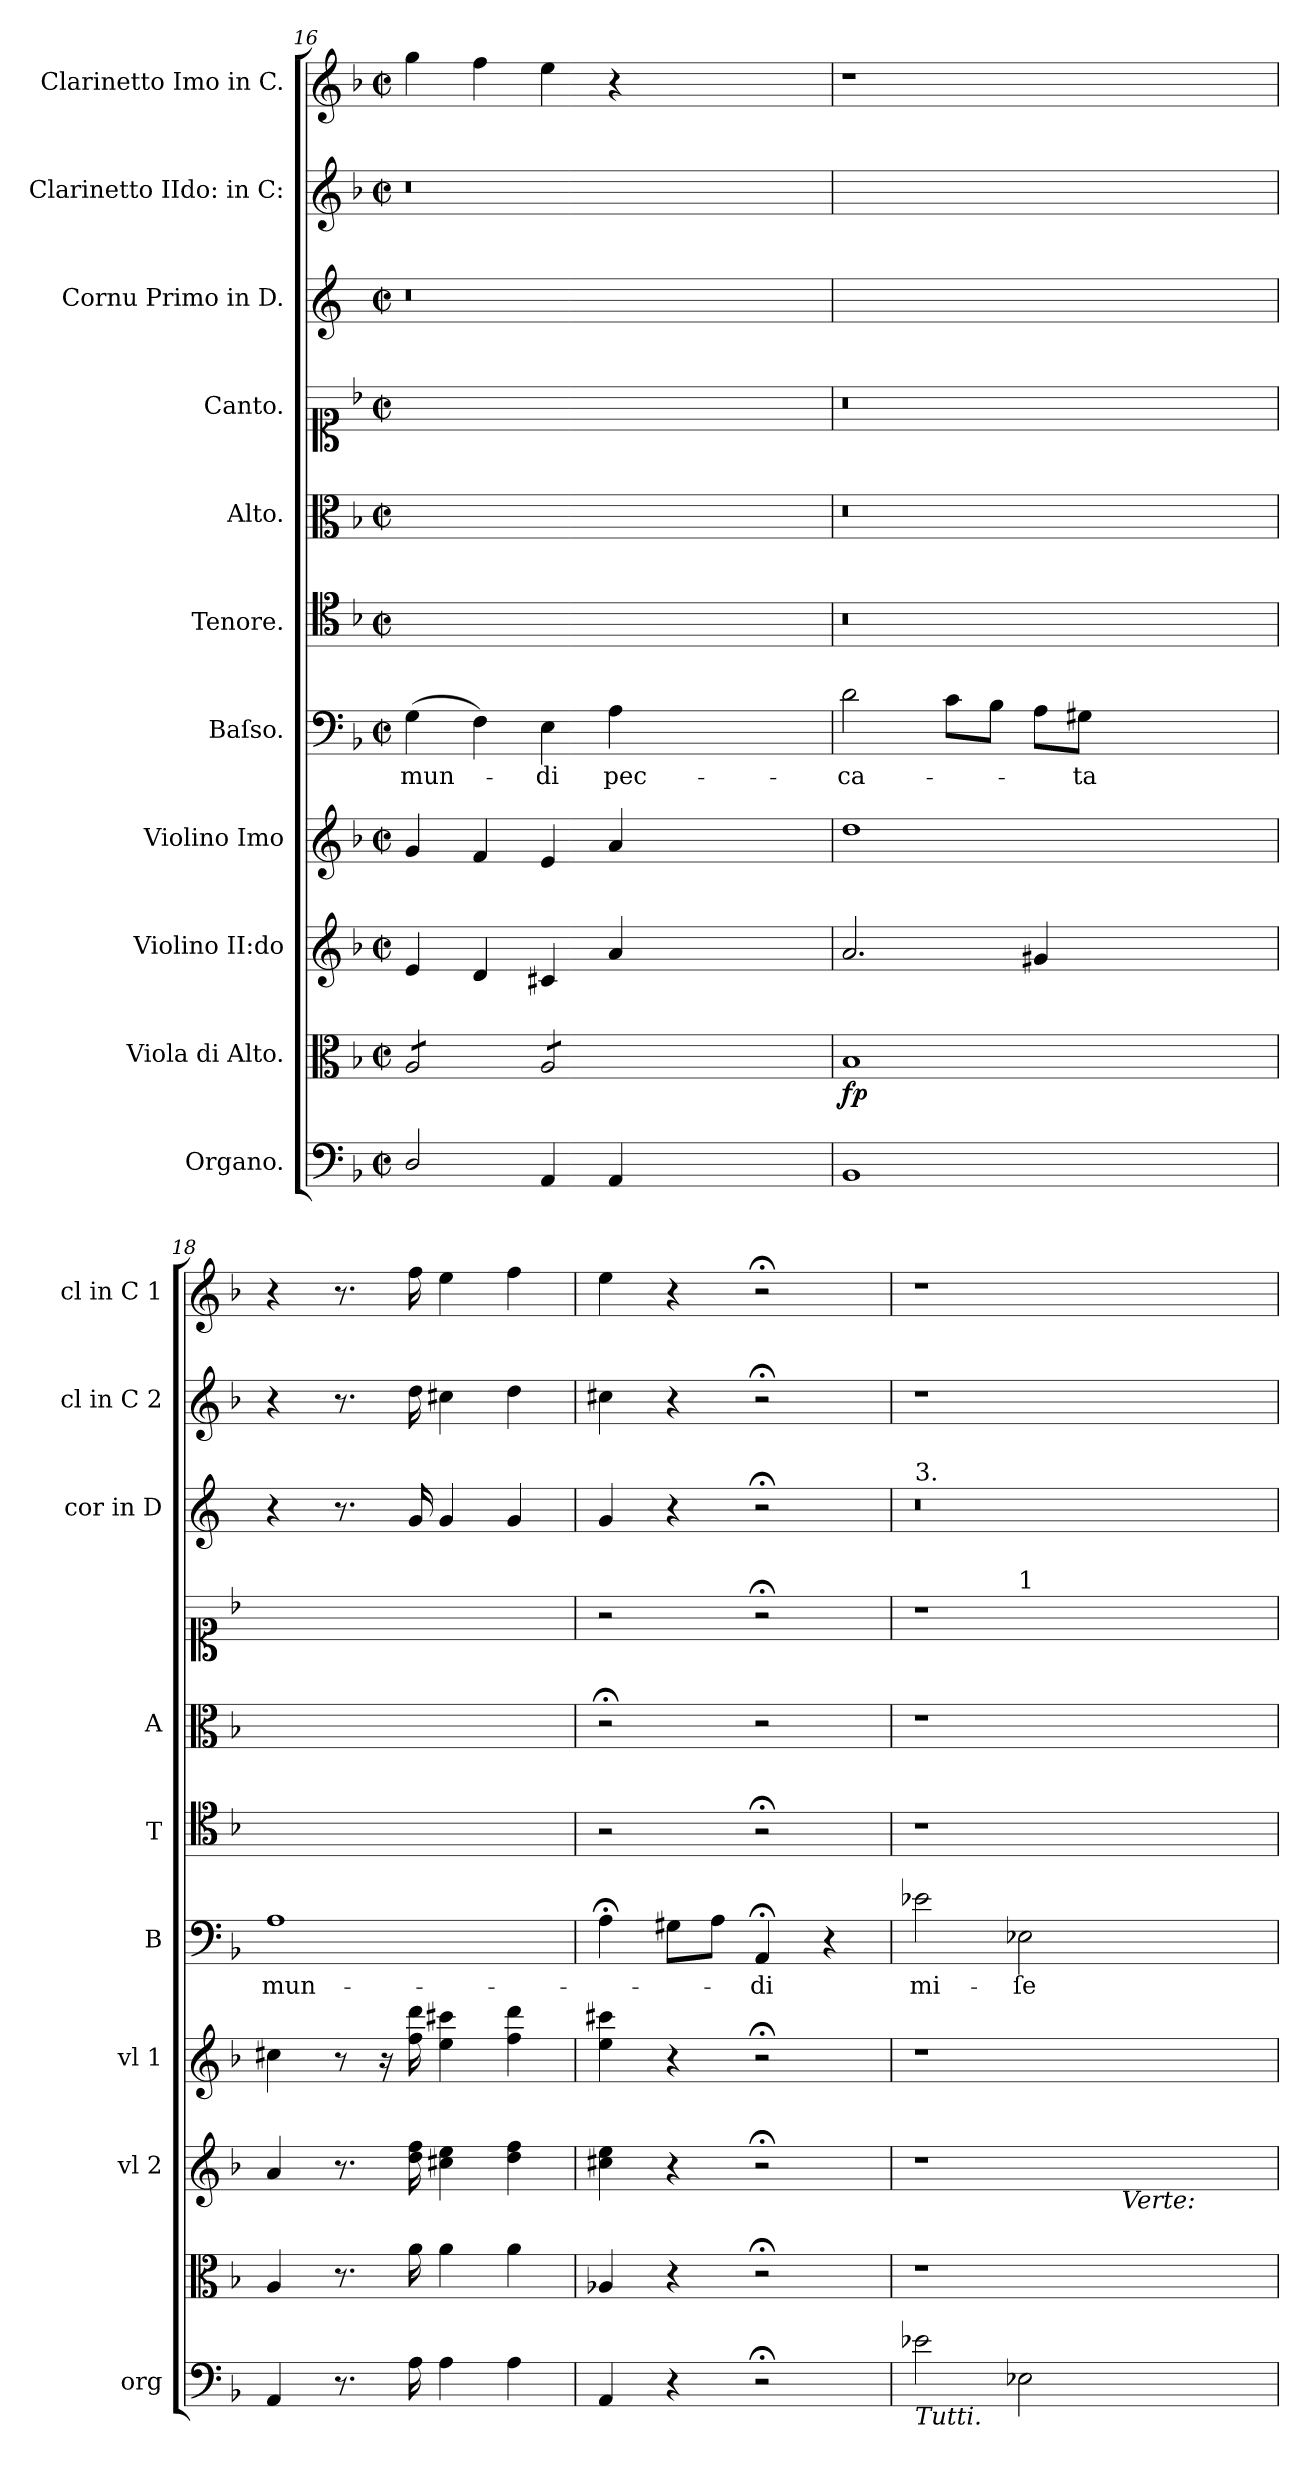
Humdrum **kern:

**kern	**kern	**dynam	**kern	**dynam	**kern	**dynam	**kern	**text	**kern	**kern	**kern	**kern	**kern	**kern
*part11	*part10	*part10	*part9	*part9	*part8	*part8	*part7	*part7	*part6	*part5	*part4	*part3	*part2	*part1
*staff11	*staff10	*staff10	*staff9	*staff9	*staff8	*staff8	*staff7	*staff7	*staff6	*staff5	*staff4	*staff3	*staff2	*staff1
*I"Organo.	*I"Viola di Alto.	*	*I"Violino II:do	*	*I"Violino Imo	*	*I"Baſso.	*	*I"Tenore.	*I"Alto.	*I"Canto.	*I"Cornu Primo in D.	*I"Clarinetto IIdo: in C:	*I"Clarinetto Imo in C.
*I'org	*	*	*I'vl 2	*	*I'vl 1	*	*I'B	*	*I'T	*I'A	*	*I'cor in D	*I'cl in C 2	*I'cl in C 1
*clefF4	*clefC3	*	*clefG2	*	*clefG2	*	*clefF4	*	*clefC4	*clefC3	*clefC1	*clefG2	*clefG2	*clefG2
*	*	*	*	*	*	*	*	*	*	*	*	*ITrd6c10	*	*
*k[b-]	*k[b-]	*	*k[b-]	*	*k[b-]	*	*k[b-]	*	*k[b-]	*k[b-]	*k[b-]	*k[f#c#]	*k[b-]	*k[b-]
*M2/2	*M2/2	*	*M2/2	*	*M2/2	*	*M2/2	*	*M2/2	*M2/2	*M2/2	*M2/2	*M2/2	*M2/2
*met(c|)	*met(c|)	*	*met(c|)	*	*met(c|)	*	*met(c|)	*	*met(c|)	*met(c|)	*met(c|)	*met(c|)	*met(c|)	*met(c|)
=16	=16	=16	=16	=16	=16	=16	=16	=16	=16	=16	=16	=16	=16	=16
*	*tremolo	*	*	*	*	*	*	*	*	*	*	*	*	*
2D/	8A/L	.	4e/	.	4g/	.	(>4G\	mun-	0ryy	0ryy	0ryy	0r	0r	4gg\
.	8A/	.	.	.	.	.	.	.	.	.	.	.	.	.
.	8A/	.	4d/	.	4f/	.	4F\)	.	.	.	.	.	.	4ff\
.	8A/J	.	.	.	.	.	.	.	.	.	.	.	.	.
4AA/	8A/L	.	4c#X/	.	4e/	.	4E\	-di	.	.	.	.	.	4ee\
.	8A/	.	.	.	.	.	.	.	.	.	.	.	.	.
!	!	!	!	!LO:DY:b	!	!	!	!	!	!	!	!	!	!
4AA/	8A/	.	4a/	fo	4a/	.	4A\	pec-	.	.	.	.	.	4r
.	8A/J	.	.	.	.	.	.	.	.	.	.	.	.	.
*	*Xtremolo	*	*	*	*	*	*	*	*	*	*	*	*	*
1ryy	1ryy	.	1ryy	.	1ryy	.	1ryy	.	.	.	.	.	.	1ryy
=17	=17	=17	=17	=17	=17	=17	=17	=17	=17	=17	=17	=17	=17	=17
!	!	!LO:DY:b	!	!LO:DY:b	!	!LO:DY:b	!	!	!	!	!	!	!	!
1BB-	1B-	fp	2.a/	po&colon;	1dd	fp&colon;	2d\	-ca-	0r	0r	0r	0ryy	0ryy	1r
.	.	.	.	.	.	.	8c\L	.	.	.	.	.	.	.
.	.	.	.	.	.	.	8B-\J	.	.	.	.	.	.	.
.	.	.	4g#X/	.	.	.	8A\L	.	.	.	.	.	.	.
.	.	.	.	.	.	.	8G#X\J	-ta	.	.	.	.	.	.
1ryy	1ryy	.	1ryy	.	1ryy	.	1ryy	.	.	.	.	.	.	1ryy
=18	=18	=18	=18	=18	=18	=18	=18	=18	=18	=18	=18	=18	=18	=18
4AA/	4A/	.	4a/	.	4cc#X\	.	1A	mun-	1ryy	1ryy	1ryy	4r	4r	4r
8.r	8.r	.	8.r	.	8r	.	.	.	.	.	.	8.r	8.r	8.r
.	.	.	.	.	16r	.	.	.	.	.	.	.	.	.
!	!	!	!	!LO:DY:b	!	!	!	!	!	!	!	!	!	!
16A\	16a\	.	16dd\ 16ff\	fo&colon;	16ff\ 16ddd\	.	.	.	.	.	.	16A/	16dd\	16ff\
4A\	4a\	.	4cc#X\ 4ee\	.	4ee\ 4ccc#X\	.	.	.	.	.	.	4A/	4cc#X\	4ee\
4A\	4a\	.	4dd\ 4ff\	.	4ff\ 4ddd\	.	.	.	.	.	.	4A/	4dd\	4ff\
=19	=19	=19	=19	=19	=19	=19	=19	=19	=19	=19	=19	=19	=19	=19
4AA/	4A-X/	.	4cc#X\ 4ee\	.	4ee\ 4ccc#X\	.	4A;<\	.	2r	2r;<	2r	4A/	4cc#X\	4ee\
4r	4r	.	4r	.	4r	.	8G#X\L	.	.	.	.	4r	4r	4r
.	.	.	.	.	.	.	8A\J	.	.	.	.	.	.	.
2r;<	2r;<	.	2r;<	.	2r;<	.	4AA;</	-di	2r;<	2r	2r;<	2r;<	2r;<	2r;<
.	.	.	.	.	.	.	4r	.	.	.	.	.	.	.
=20	=20	=20	=20	=20	=20	=20	=20	=20	=20	=20	=20	=20	=20	=20
!	!	!	!	!	!	!	!	!	!	!	!	!LO:TX:a:t=3.	!	!
!LO:TX:b:i:t=Tutti.	!	!	!	!	!	!	!	!	!	!	!	!	!	!
*	*	*	*	*	*	*	*	*	*	*	*^	*	*	*
2e-X\	1r	.	1r	.	1r	.	2e-X\	mi-	1r	1r	1r	2ryy	0r	1r	1r
!	!	!	!	!	!	!	!	!	!	!	!	!LO:TX:a:t=1	!	!	!
2E-X\	.	.	.	.	.	.	2E-X\	-ſe-	.	.	.	1.ryy	.	.	.
!	!	!	!LO:TX:b:i:t=Verte&colon;	!	!	!	!	!	!	!	!	!	!	!	!
1ryy	1ryy	.	1ryy	.	1ryy	.	1ryy	.	1ryy	1ryy	1ryy	.	.	1ryy	1ryy
*	*	*	*	*	*	*	*	*	*	*	*v	*v	*	*	*
=	=	=	=	=	=	=	=	=	=	=	=	=	=	=
*-	*-	*-	*-	*-	*-	*-	*-	*-	*-	*-	*-	*-	*-	*-
